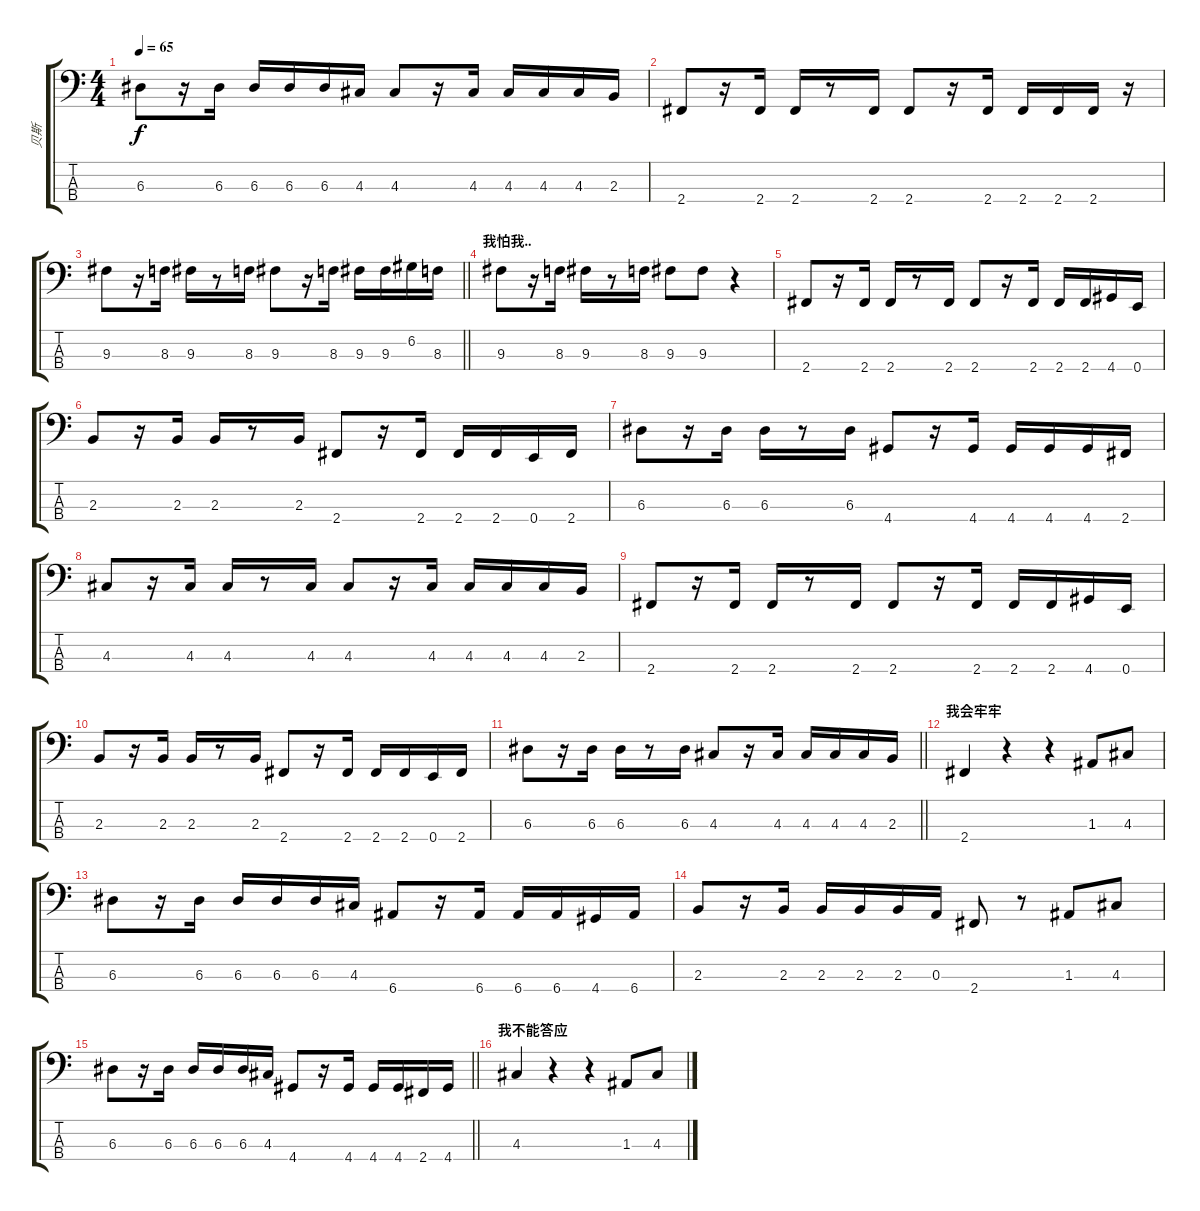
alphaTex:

\track ("贝斯" "贝斯") {instrument acousticguitarnylon}
\staff {score tabs}
\tuning (G2 D2 A1 E1) {hide}
\ts (4 4)
\tempo 65
\clef f4
\ks c
6.3.8{dy f} r.16 6.3.16 6.3.16 6.3.16 6.3.16 4.3.16 4.3.8 r.16 4.3.16 4.3.16 4.3.16 4.3.16 2.3.16 |
2.4.8 r.16 2.4.16 2.4.16 r.8 2.4.16 2.4.8 r.16 2.4.16 2.4.16 2.4.16 2.4.16 r.16 |
\barLineRight lightlight
9.3.8 r.16 8.3.16 9.3.16 r.8 8.3.16 9.3.8 r.16 8.3.16 9.3.16 9.3.16 6.2.16 8.3.16 |
\section ("" "我怕我..")
9.3.8 r.16 8.3.16 9.3.16 r.8 8.3.16 9.3.8 9.3.8 r.4 |
2.4.8 r.16 2.4.16 2.4.16 r.8 2.4.16 2.4.8 r.16 2.4.16 2.4.16 2.4.16 4.4.16 0.4.16 |
2.3.8 r.16 2.3.16 2.3.16 r.8 2.3.16 2.4.8 r.16 2.4.16 2.4.16 2.4.16 0.4.16 2.4.16 |
6.3.8 r.16 6.3.16 6.3.16 r.8 6.3.16 4.4.8 r.16 4.4.16 4.4.16 4.4.16 4.4.16 2.4.16 |
4.3.8 r.16 4.3.16 4.3.16 r.8 4.3.16 4.3.8 r.16 4.3.16 4.3.16 4.3.16 4.3.16 2.3.16 |
2.4.8 r.16 2.4.16 2.4.16 r.8 2.4.16 2.4.8 r.16 2.4.16 2.4.16 2.4.16 4.4.16 0.4.16 |
2.3.8 r.16 2.3.16 2.3.16 r.8 2.3.16 2.4.8 r.16 2.4.16 2.4.16 2.4.16 0.4.16 2.4.16 |
\barLineRight lightlight
6.3.8 r.16 6.3.16 6.3.16 r.8 6.3.16 4.3.8 r.16 4.3.16 4.3.16 4.3.16 4.3.16 2.3.16 |
\section ("" "我会牢牢")
2.4.4 r.4 r.4 1.3.8 4.3.8 |
6.3.8 r.16 6.3.16 6.3.16 6.3.16 6.3.16 4.3.16 6.4.8 r.16 6.4.16 6.4.16 6.4.16 4.4.16 6.4.16 |
2.3.8 r.16 2.3.16 2.3.16 2.3.16 2.3.16 0.3.16 2.4.8 r.8 1.3.8 4.3.8 |
\barLineRight lightlight
6.3.8 r.16 6.3.16 6.3.16 6.3.16 6.3.16 4.3.16 4.4.8 r.16 4.4.16 4.4.16 4.4.16 2.4.16 4.4.16 |
\section ("" "我不能答应")
4.3.4 r.4 r.4 1.3.8 4.3.8
